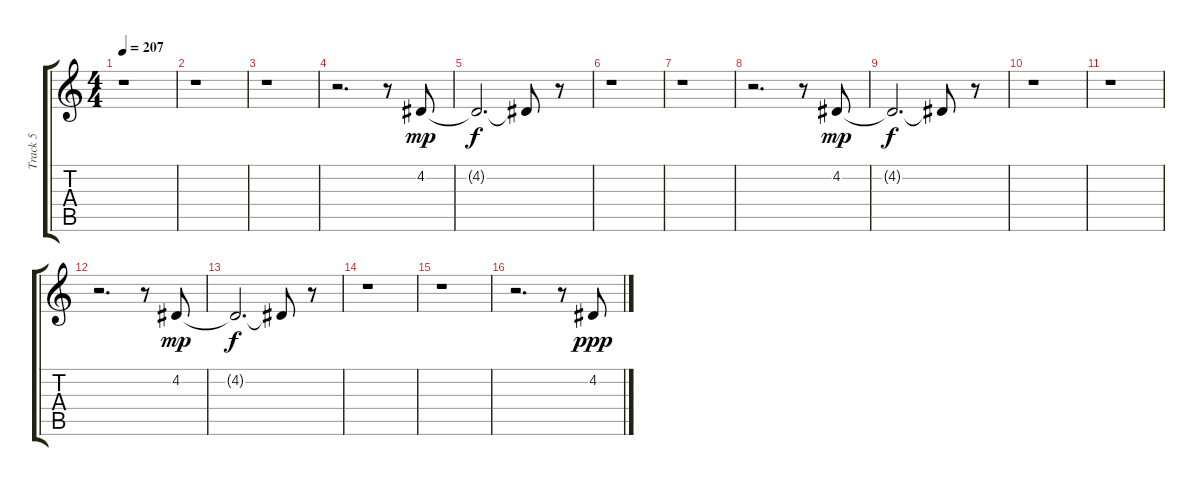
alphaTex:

\track ("Track 5" "Track 5") {instrument tubularbells}
\staff {score tabs}
\tuning (E4 B3 G3 D3 A2 E2) {hide}
\ts (4 4)
\tempo 207
\clef g2
\ks c
r.1{dy f} |
r.1 |
r.1 |
r.2{d} r.8 4.2.8{dy mp} |
4.2{t}.2{d dy f} 4.2{t}.8 r.8 |
r.1 |
r.1 |
r.2{d} r.8 4.2.8{dy mp} |
4.2{t}.2{d dy f} 4.2{t}.8 r.8 |
r.1 |
r.1 |
r.2{d} r.8 4.2.8{dy mp} |
4.2{t}.2{d dy f} 4.2{t}.8 r.8 |
r.1 |
r.1 |
r.2{d} r.8 4.2.8{dy ppp}
